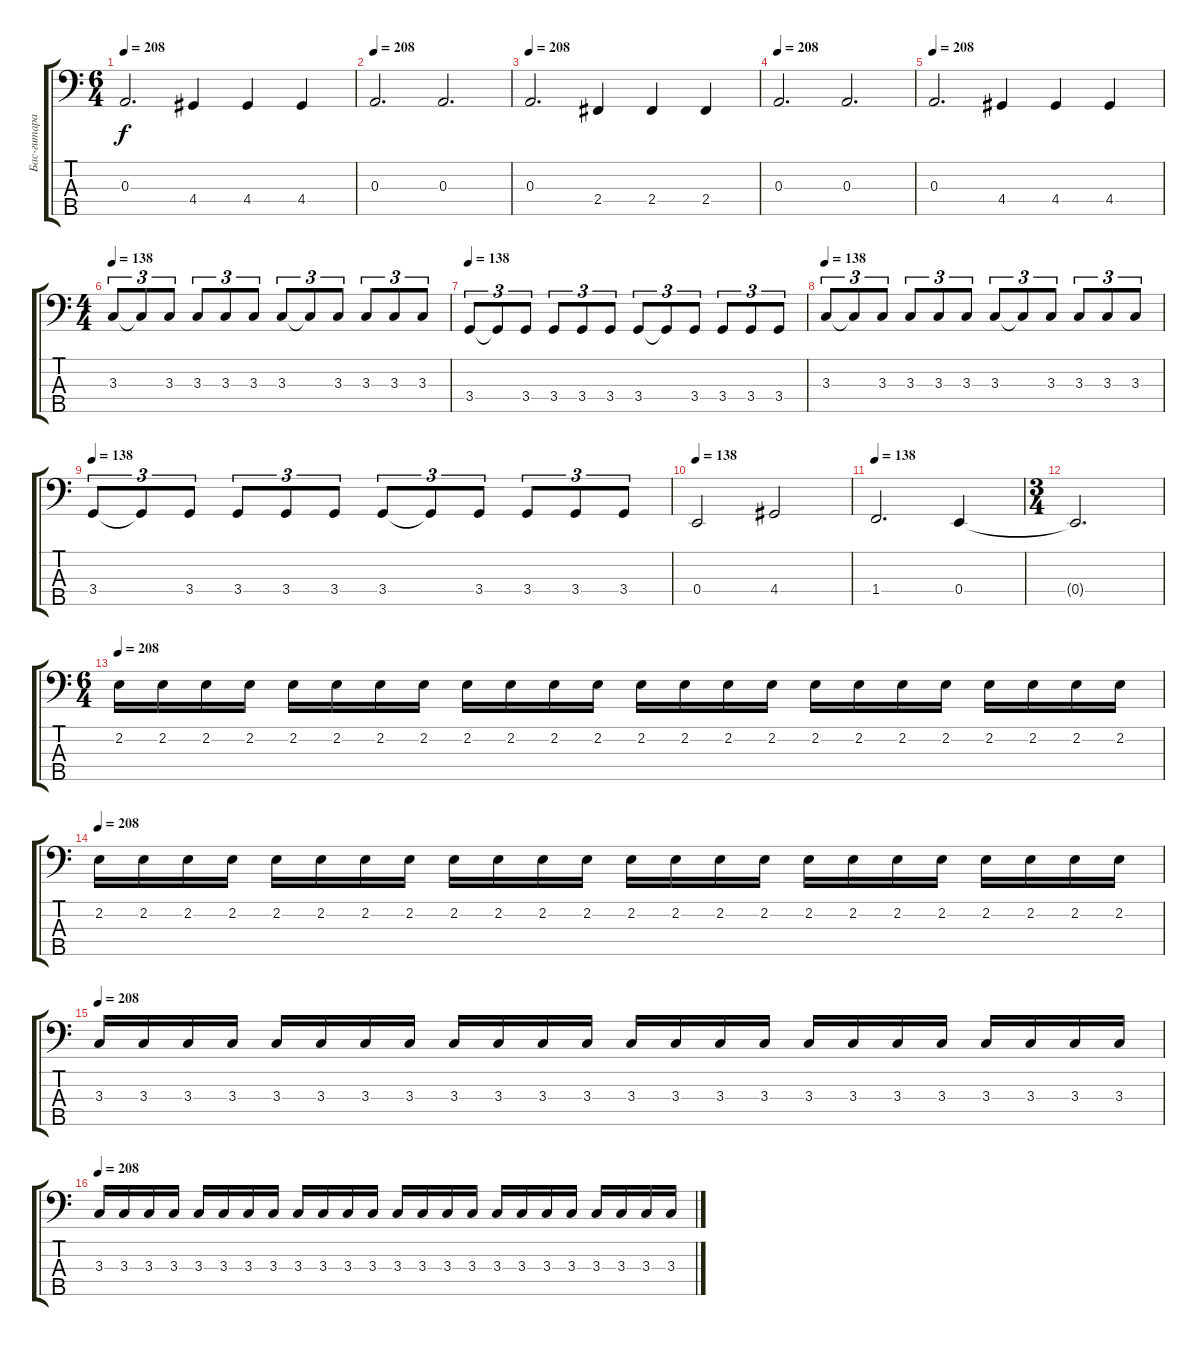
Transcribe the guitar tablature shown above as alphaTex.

\track ("Бас-гитара (Нагаш)" "Бас-гитара") {instrument electricbassfinger}
\staff {score tabs}
\tuning (G2 D2 A1 E1 B0) {hide}
\ts (6 4)
\tempo 208
\clef f4
\ks c
0.3.2{d dy f} 4.4.4 4.4.4 4.4.4 |
\tempo 208
0.3.2{d} 0.3.2{d} |
\tempo 208
0.3.2{d} 2.4.4 2.4.4 2.4.4 |
\tempo 208
0.3.2{d} 0.3.2{d} |
\tempo 208
0.3.2{d} 4.4.4 4.4.4 4.4.4 |
\ts (4 4)
\tempo 138
3.3.8{tu (3 2)} 3.3{t}.8{tu (3 2)} 3.3.8{tu (3 2)} 3.3.8{tu (3 2)} 3.3.8{tu (3 2)} 3.3.8{tu (3 2)} 3.3.8{tu (3 2)} 3.3{t}.8{tu (3 2)} 3.3.8{tu (3 2)} 3.3.8{tu (3 2)} 3.3.8{tu (3 2)} 3.3.8{tu (3 2)} |
\tempo 138
3.4.8{tu (3 2)} 3.4{t}.8{tu (3 2)} 3.4.8{tu (3 2)} 3.4.8{tu (3 2)} 3.4.8{tu (3 2)} 3.4.8{tu (3 2)} 3.4.8{tu (3 2)} 3.4{t}.8{tu (3 2)} 3.4.8{tu (3 2)} 3.4.8{tu (3 2)} 3.4.8{tu (3 2)} 3.4.8{tu (3 2)} |
\tempo 138
3.3.8{tu (3 2)} 3.3{t}.8{tu (3 2)} 3.3.8{tu (3 2)} 3.3.8{tu (3 2)} 3.3.8{tu (3 2)} 3.3.8{tu (3 2)} 3.3.8{tu (3 2)} 3.3{t}.8{tu (3 2)} 3.3.8{tu (3 2)} 3.3.8{tu (3 2)} 3.3.8{tu (3 2)} 3.3.8{tu (3 2)} |
\tempo 138
3.4.8{tu (3 2)} 3.4{t}.8{tu (3 2)} 3.4.8{tu (3 2)} 3.4.8{tu (3 2)} 3.4.8{tu (3 2)} 3.4.8{tu (3 2)} 3.4.8{tu (3 2)} 3.4{t}.8{tu (3 2)} 3.4.8{tu (3 2)} 3.4.8{tu (3 2)} 3.4.8{tu (3 2)} 3.4.8{tu (3 2)} |
\tempo 138
0.4.2 4.4.2 |
\tempo 138
1.4.2{d} 0.4.4 |
\ts (3 4)
0.4{t}.2{d} |
\ts (6 4)
\tempo 208
2.2.16 2.2.16 2.2.16 2.2.16 2.2.16 2.2.16 2.2.16 2.2.16 2.2.16 2.2.16 2.2.16 2.2.16 2.2.16 2.2.16 2.2.16 2.2.16 2.2.16 2.2.16 2.2.16 2.2.16 2.2.16 2.2.16 2.2.16 2.2.16 |
\tempo 208
2.2.16 2.2.16 2.2.16 2.2.16 2.2.16 2.2.16 2.2.16 2.2.16 2.2.16 2.2.16 2.2.16 2.2.16 2.2.16 2.2.16 2.2.16 2.2.16 2.2.16 2.2.16 2.2.16 2.2.16 2.2.16 2.2.16 2.2.16 2.2.16 |
\tempo 208
3.3.16 3.3.16 3.3.16 3.3.16 3.3.16 3.3.16 3.3.16 3.3.16 3.3.16 3.3.16 3.3.16 3.3.16 3.3.16 3.3.16 3.3.16 3.3.16 3.3.16 3.3.16 3.3.16 3.3.16 3.3.16 3.3.16 3.3.16 3.3.16 |
\tempo 208
3.3.16 3.3.16 3.3.16 3.3.16 3.3.16 3.3.16 3.3.16 3.3.16 3.3.16 3.3.16 3.3.16 3.3.16 3.3.16 3.3.16 3.3.16 3.3.16 3.3.16 3.3.16 3.3.16 3.3.16 3.3.16 3.3.16 3.3.16 3.3.16
